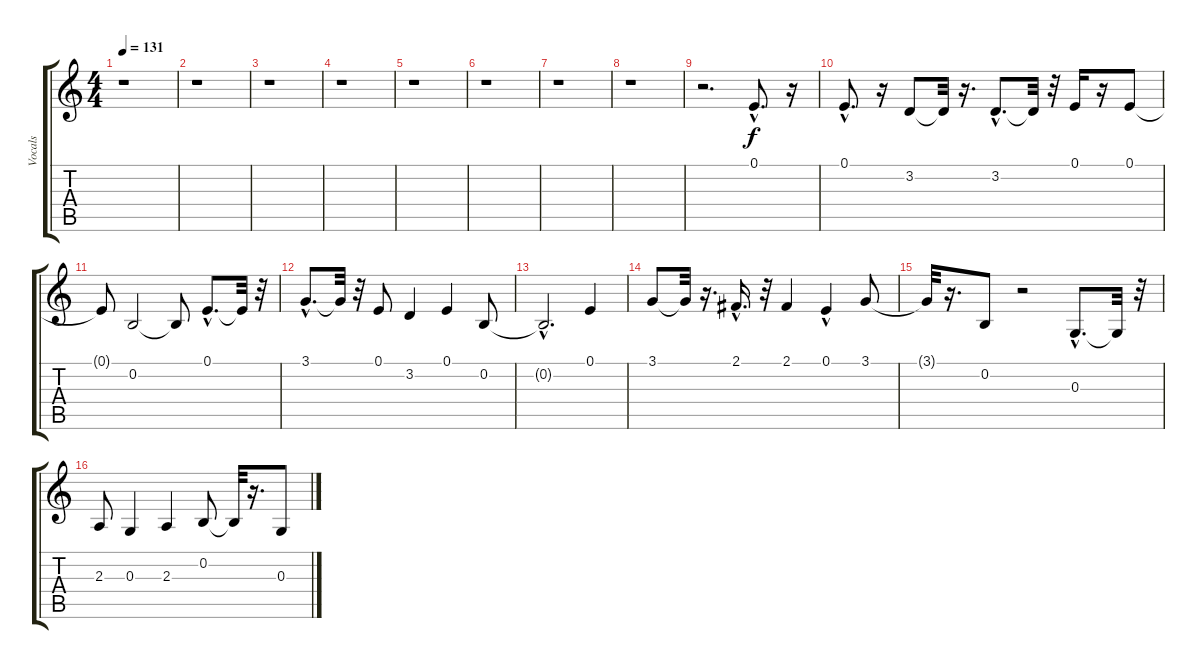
\track ("Vocals" "Vocals") {instrument lead6voice}
\staff {score tabs}
\tuning (E4 B3 G3 D3 A2 E2) {hide}
\ts (4 4)
\tempo 131
\clef g2
\ks c
r.1{dy f instrument lead6voice} |
r.1 |
r.1 |
r.1 |
r.1 |
r.1 |
r.1 |
r.1 |
r.2{d} 0.1{hac}.8{d} r.16 |
0.1{hac}.8{d} r.16 3.2.8 3.2{t}.32 r.16{d} 3.2{hac}.8{d} 3.2{t}.32 r.32 0.1.16 r.16 0.1.8 |
0.1{t}.8 0.2.2 0.2{t}.8 0.1{hac}.8{d} 0.1{t}.32 r.32 |
3.1{hac}.8{d} 3.1{t}.32 r.32 0.1.8 3.2.4 0.1.4 0.2.8 |
0.2{hac t}.2{d} 0.1.4 |
3.1.8 3.1{t}.32 r.16{d} 2.1{hac}.16{d} r.32 2.1.4 0.1{hac}.4 3.1.8 |
3.1{t}.32 r.16{d} 0.2.8 r.2 0.3{hac}.8{d} 0.3{t}.32 r.32 |
2.3.8 0.3.4 2.3.4 0.2.8 0.2{t}.32 r.16{d} 0.3.8
